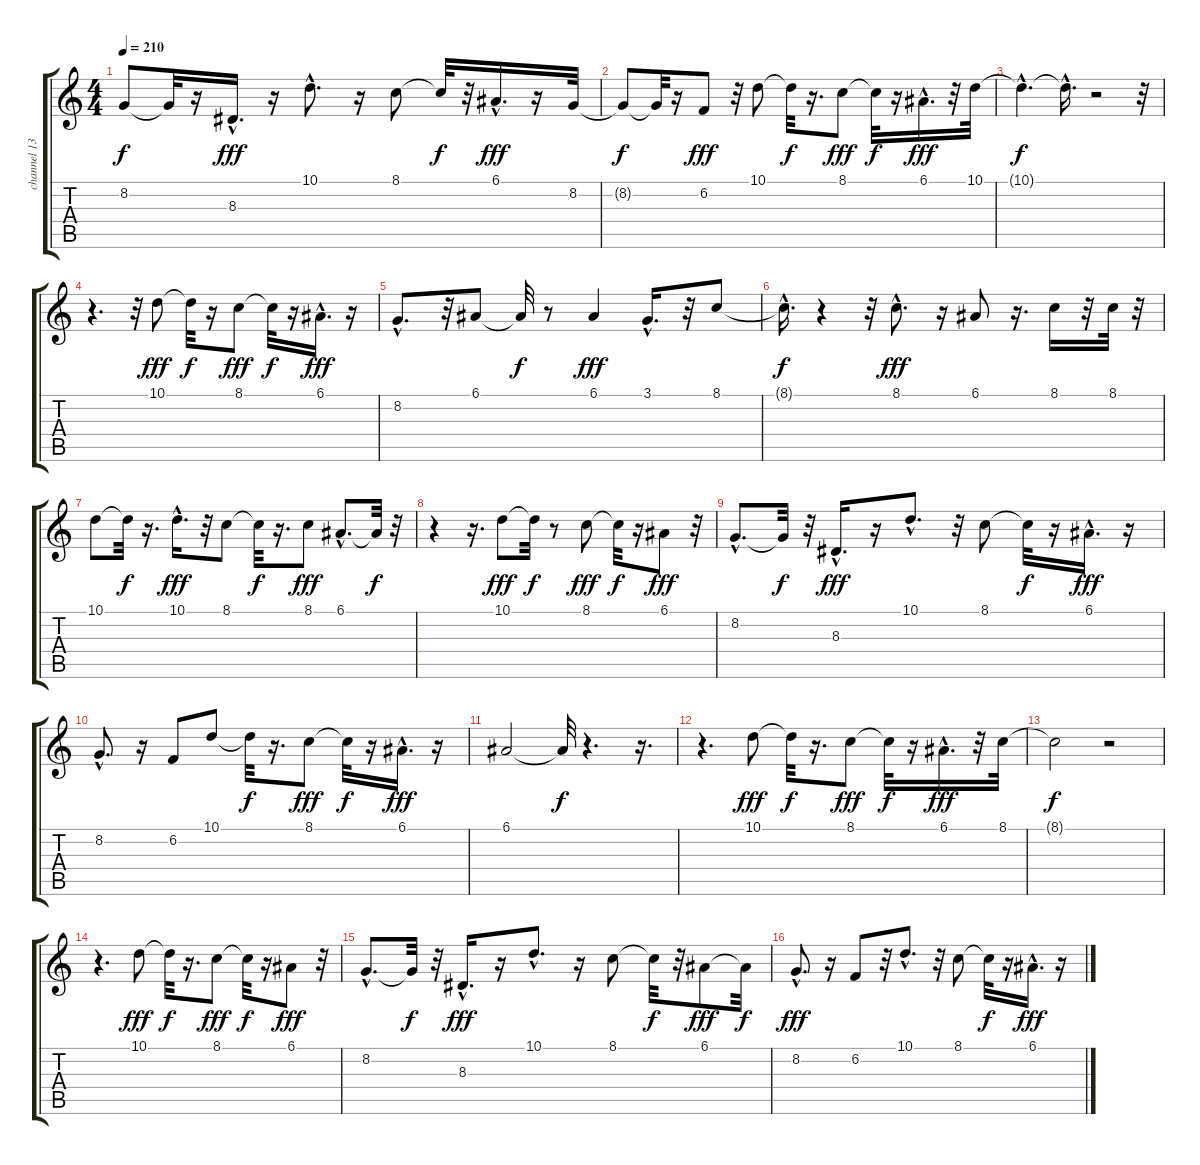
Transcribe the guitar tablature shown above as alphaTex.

\track ("channel 13          " "channel 13") {instrument piccolo}
\staff {score tabs}
\tuning (E4 B3 G3 D3 A2 E2) {hide}
\ts (4 4)
\tempo 210
\clef g2
\ks c
8.2{t}.8{dy f} 8.2{t}.32 r.16 8.3{hac}.16{d dy fff} r.16 10.1{hac}.8{d} r.16 8.1.8 8.1{t}.32{dy f} r.32 6.1{hac}.16{d dy fff} r.16 8.2.32 |
8.2{t}.8{dy f} 8.2{t}.32 r.16 6.2.8{dy fff} r.32 10.1.8 10.1{t}.32{dy f} r.16{d} 8.1.8{dy fff} 8.1{t}.32{dy f} r.16 6.1{hac}.16{d dy fff} r.32 10.1.32 |
10.1{hac t}.4{d dy f} 10.1{hac t}.16{d} r.2 r.32 |
r.4{d} r.32 10.1.8{dy fff} 10.1{t}.32{dy f} r.16 8.1.8{dy fff} 8.1{t}.32{dy f} r.16 6.1{hac}.16{d dy fff} r.16 |
8.2{hac}.8{d} r.32 6.1.8 6.1{t}.32{dy f} r.8 6.1.4{dy fff} 3.1{hac}.16{d} r.32 8.1.8 |
8.1{hac t}.16{d dy f} r.4 r.32 8.1{hac}.8{d dy fff} r.16 6.1.8 r.16{d} 8.1.16 r.32 8.1.32 r.32 |
10.1.8 10.1{t}.32{dy f} r.16{d} 10.1{hac}.16{d dy fff} r.32 8.1.8 8.1{t}.32{dy f} r.16{d} 8.1.8{dy fff} 6.1{hac}.8{d} 6.1{t}.32{dy f} r.32 |
r.4 r.16{d} 10.1.8{dy fff} 10.1{t}.32{dy f} r.8 8.1.8{dy fff} 8.1{t}.32{dy f} r.16 6.1.8{dy fff} r.32 |
8.2{hac}.8{d} 8.2{t}.32{dy f} r.32 8.3{hac}.16{d dy fff} r.16 10.1{hac}.8{d} r.32 8.1.8 8.1{t}.32{dy f} r.16 6.1{hac}.16{d dy fff} r.16 |
8.2{hac}.8{d} r.16 6.2.8 10.1.8 10.1{t}.32{dy f} r.16{d} 8.1.8{dy fff} 8.1{t}.32{dy f} r.16 6.1{hac}.16{d dy fff} r.16 |
6.1.2 6.1{t}.32{dy f} r.4{d} r.16{d} |
r.4{d} 10.1.8{dy fff} 10.1{t}.32{dy f} r.16{d} 8.1.8{dy fff} 8.1{t}.32{dy f} r.16 6.1{hac}.16{d dy fff} r.32 8.1.32 |
8.1{t}.2{dy f} r.2 |
r.4{d} 10.1.8{dy fff} 10.1{t}.32{dy f} r.16{d} 8.1.8{dy fff} 8.1{t}.32{dy f} r.16 6.1.8{dy fff} r.32 |
8.2{hac}.8{d} 8.2{t}.32{dy f} r.32 8.3{hac}.16{d dy fff} r.16 10.1{hac}.8{d} r.16 8.1.8 8.1{t}.32{dy f} r.32 6.1.8{dy fff} 6.1{t}.32{dy f} |
8.2{hac}.8{d dy fff} r.16 6.2.8 r.32 10.1{hac}.8{d} r.32 8.1.8 8.1{t}.32{dy f} r.16 6.1{hac}.16{d dy fff} r.16
